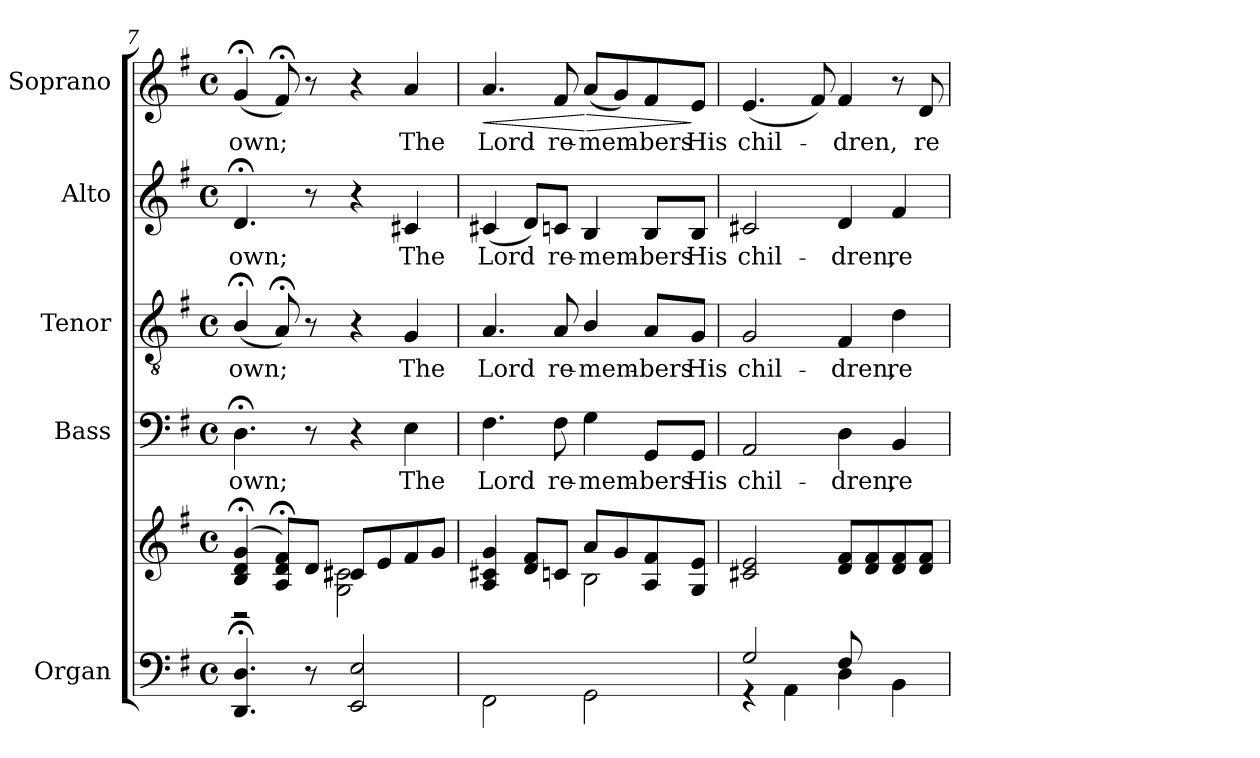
**kern	**kern	**kern	**text	**kern	**text	**kern	**text	**kern	**text	**dynam
*part5	*part5	*part4	*part4	*part3	*part3	*part2	*part2	*part1	*part1	*part1
*staff6	*staff5	*staff4	*staff4	*staff3	*staff3	*staff2	*staff2	*staff1	*staff1	*staff1
*I"Organ	*	*I"Bass	*	*I"Tenor	*	*I"Alto	*	*I"Soprano	*	*
*I'Org.	*	*I'B.	*	*I'T.	*	*I'A.	*	*I'S.	*	*
!!LO:PB:g=z
*clefF4	*clefG2	*clefF4	*	*clefGv2	*	*clefG2	*	*clefG2	*	*
*	*	*	*	*ITrd7c12	*	*	*	*	*	*
*k[f#]	*k[f#]	*k[f#]	*	*k[f#]	*	*k[f#]	*	*k[f#]	*	*
*G:	*G:	*G:	*	*G:	*	*G:	*	*G:	*	*
*M4/4	*M4/4	*M4/4	*	*M4/4	*	*M4/4	*	*M4/4	*	*
*met(c)	*met(c)	*met(c)	*	*met(c)	*	*met(c)	*	*met(c)	*	*
=7	=7	=7	=7	=7	=7	=7	=7	=7	=7	=7
*	*^	*	*	*	*	*	*	*	*	*
!	!	!	!	!LO:LY:b:color=#000000	!	!	!	!	!	!	!
!	!	!	!	!	!	!LO:LY:b:color=#000000	!	!	!	!	!
!	!	!	!	!	!	!	!	!LO:LY:b:color=#000000	!	!	!
!	!	!	!	!	!	!	!	!	!	!LO:LY:b:color=#000000	!
4.DDi/; 4.Di;	(4Bi/; 4di; 4gi;	2r	4.D;i\	own;	(4BB;i/	own;	4.d;i/	own;	(4g;i/	own;	.
.	8Ai/; 8di; 8f#i;L)	.	.	.	8AA;i/)	.	.	.	8f#;i/)	.	.
8r	8di/J	.	8r	.	8r	.	8r	.	8r	.	.
2EEi/ 2Ei	8c#Xi/L	2Gi\ 2c#i	4r	.	4r	.	4r	.	4r	.	.
.	8ei/	.	.	.	.	.	.	.	.	.	.
!	!	!	!	!LO:LY:b:color=#000000	!	!	!	!	!	!	!
!	!	!	!	!	!	!LO:LY:b:color=#000000	!	!	!	!	!
!	!	!	!	!	!	!	!	!LO:LY:b:color=#000000	!	!	!
!	!	!	!	!	!	!	!	!	!	!LO:LY:b:color=#000000	!
.	8f#i/	.	4Ei\	The	4GGi/	The	4c#Xi/	The	4ai/	The	.
.	8gi/J	.	.	.	.	.	.	.	.	.	.
=8	=8	=8	=8	=8	=8	=8	=8	=8	=8	=8	=8
!	!	!	!	!LO:LY:b:color=#000000	!	!	!	!	!	!	!
!	!	!	!	!	!	!LO:LY:b:color=#000000	!	!	!	!	!
!	!	!	!	!	!	!	!	!LO:LY:b:color=#000000	!	!	!
!	!	!	!	!	!	!	!	!	!	!LO:LY:b:color=#000000	!LO:HP:b
2FF#i\	4Ai/ 4c#Xi 4gi	2ryy	4.F#i\	Lord	4.AAi/	Lord	(4c#Xi/	Lord	4.ai/	Lord	<
.	8di/ 8f#iL	.	.	.	.	.	8di/L)	.	.	.	.
!	!	!	!	!LO:LY:b:color=#000000	!	!	!	!	!	!	!
!	!	!	!	!	!	!LO:LY:b:color=#000000	!	!	!	!	!
!	!	!	!	!	!	!	!	!LO:LY:b:color=#000000	!	!	!
!	!	!	!	!	!	!	!	!	!	!LO:LY:b:color=#000000	!
.	8cni/J	.	8F#i\	re-	8AAi/	re-	8cni/J	re-	8f#i/	re-	.
!	!	!	!	!LO:LY:b:color=#000000	!	!	!	!	!	!	!
!	!	!	!	!	!	!LO:LY:b:color=#000000	!	!	!	!	!
!	!	!	!	!	!	!	!	!LO:LY:b:color=#000000	!	!	!
!	!	!	!	!	!	!	!	!	!	!LO:LY:b:color=#000000	!LO:HP:n=1:b
2GGi\	8ai/L	2Bi\	4Gi\	-mem-	4BBi/	-mem-	4Bi/	-mem-	(8ai/L	-mem-	[ >
.	8gi/	.	.	.	.	.	.	.	8gi/)	.	.
!	!	!	!	!LO:LY:b:color=#000000	!	!	!	!	!	!	!
!	!	!	!	!	!	!LO:LY:b:color=#000000	!	!	!	!	!
!	!	!	!	!	!	!	!	!LO:LY:b:color=#000000	!	!	!
!	!	!	!	!	!	!	!	!	!	!LO:LY:b:color=#000000	!
.	8Ai/ 8f#i	.	8GGi/L	-bers	8AAi/L	-bers	8Bi/L	-bers	8f#i/	-bers	.
!	!	!	!	!LO:LY:b:color=#000000	!	!	!	!	!	!	!
!	!	!	!	!	!	!LO:LY:b:color=#000000	!	!	!	!	!
!	!	!	!	!	!	!	!	!LO:LY:b:color=#000000	!	!	!
!	!	!	!	!	!	!	!	!	!	!LO:LY:b:color=#000000	!
.	8Gi/ 8eiJ	.	8GGi/J	His	8GGi/J	His	8Bi/J	His	8ei/J	His	]
*	*v	*v	*	*	*	*	*	*	*	*	*
=9	=9	=9	=9	=9	=9	=9	=9	=9	=9	=9
*^	*	*	*	*	*	*	*	*	*	*
!	!	!	!	!LO:LY:b:color=#000000	!	!	!	!	!	!	!
!	!	!	!	!	!	!LO:LY:b:color=#000000	!	!	!	!	!
!	!	!	!	!	!	!	!	!LO:LY:b:color=#000000	!	!	!
!	!	!	!	!	!	!	!	!	!	!LO:LY:b:color=#000000	!
2Gi/	4r	2c#Xi/ 2ei	2AAi/	chil-	2GGi/	chil-	2c#Xi/	chil-	(4.ei/	chil-	.
.	4AAi\	.	.	.	.	.	.	.	.	.	.
.	.	.	.	.	.	.	.	.	8f#i/)	.	.
!	!	!	!	!LO:LY:b:color=#000000	!	!	!	!	!	!	!
!	!	!	!	!	!	!LO:LY:b:color=#000000	!	!	!	!	!
!	!	!	!	!	!	!	!	!LO:LY:b:color=#000000	!	!	!
!	!	!	!	!	!	!	!	!	!	!LO:LY:b:color=#000000	!
8F#i/	4Di\	8di/ 8f#iL	4Di\	-dren,	4FF#i/	-dren,	4di/	-dren,	4f#i/	-dren,	.
4.ryy	.	8di/ 8f#i	.	.	.	.	.	.	.	.	.
!	!	!	!	!LO:LY:b:color=#000000	!	!	!	!	!	!	!
!	!	!	!	!	!	!LO:LY:b:color=#000000	!	!	!	!	!
!	!	!	!	!	!	!	!	!LO:LY:b:color=#000000	!	!	!
.	4BBi\	8di/ 8f#i	4BBi/	re-	4Di\	re-	4f#i/	re-	8r	.	.
!	!	!	!	!	!	!	!	!	!	!LO:LY:b:color=#000000	!
.	.	8di/ 8f#iJ	.	.	.	.	.	.	8di/	re-	.
*v	*v	*	*	*	*	*	*	*	*	*	*
=	=	=	=	=	=	=	=	=	=	=
*-	*-	*-	*-	*-	*-	*-	*-	*-	*-	*-
